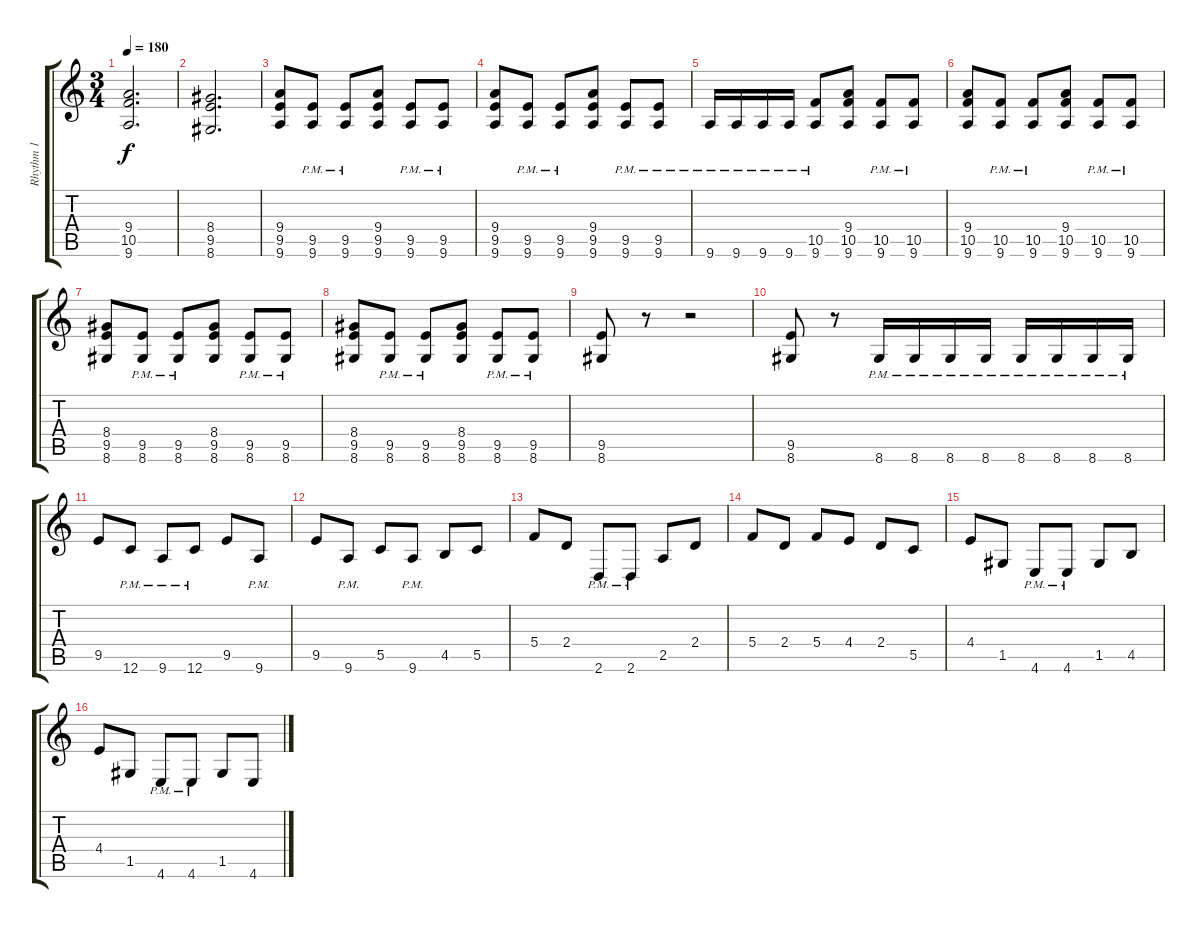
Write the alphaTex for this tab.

\track ("Rhythm 1" "Rhythm 1") {instrument overdrivenguitar}
\staff {score tabs}
\tuning (D4 A3 F3 C3 G2 C2) {hide}
\ts (3 4)
\tempo 180
\clef g2
\ks c
(9.4 10.5 9.6).2{d dy f} |
(8.4 9.5 8.6).2{d} |
(9.4 9.5 9.6).8 (9.5{pm} 9.6{pm}).8 (9.5{pm} 9.6{pm}).8 (9.4 9.5 9.6).8 (9.5{pm} 9.6{pm}).8 (9.5{pm} 9.6{pm}).8 |
(9.4 9.5 9.6).8 (9.5{pm} 9.6{pm}).8 (9.5{pm} 9.6{pm}).8 (9.4 9.5 9.6).8 (9.5{pm} 9.6{pm}).8 (9.5{pm} 9.6{pm}).8 |
9.6{pm}.16 9.6{pm}.16 9.6{pm}.16 9.6{pm}.16 (10.5{pm} 9.6{pm}).8 (9.4 10.5 9.6).8 (10.5{pm} 9.6{pm}).8 (10.5{pm} 9.6{pm}).8 |
(9.4 10.5 9.6).8 (10.5{pm} 9.6{pm}).8 (10.5{pm} 9.6{pm}).8 (9.4 10.5 9.6).8 (10.5{pm} 9.6{pm}).8 (10.5{pm} 9.6{pm}).8 |
(8.4 9.5 8.6).8 (9.5{pm} 8.6{pm}).8 (9.5{pm} 8.6{pm}).8 (8.4 9.5 8.6).8 (9.5{pm} 8.6{pm}).8 (9.5{pm} 8.6{pm}).8 |
(8.4 9.5 8.6).8 (9.5{pm} 8.6{pm}).8 (9.5{pm} 8.6{pm}).8 (8.4 9.5 8.6).8 (9.5{pm} 8.6{pm}).8 (9.5{pm} 8.6{pm}).8 |
(9.5 8.6).8 r.8 r.2 |
(9.5 8.6).8 r.8 8.6{pm}.16 8.6{pm}.16 8.6{pm}.16 8.6{pm}.16 8.6{pm}.16 8.6{pm}.16 8.6{pm}.16 8.6{pm}.16 |
9.5.8 12.6{pm}.8 9.6{pm}.8 12.6{pm}.8 9.5.8 9.6{pm}.8 |
9.5.8 9.6{pm}.8 5.5.8 9.6{pm}.8 4.5.8 5.5.8 |
5.4.8 2.4.8 2.6{pm}.8 2.6{pm}.8 2.5.8 2.4.8 |
5.4.8 2.4.8 5.4.8 4.4.8 2.4.8 5.5.8 |
4.4.8 1.5.8 4.6{pm}.8 4.6{pm}.8 1.5.8 4.5.8 |
4.4.8 1.5.8 4.6{pm}.8 4.6{pm}.8 1.5.8 4.6.8
